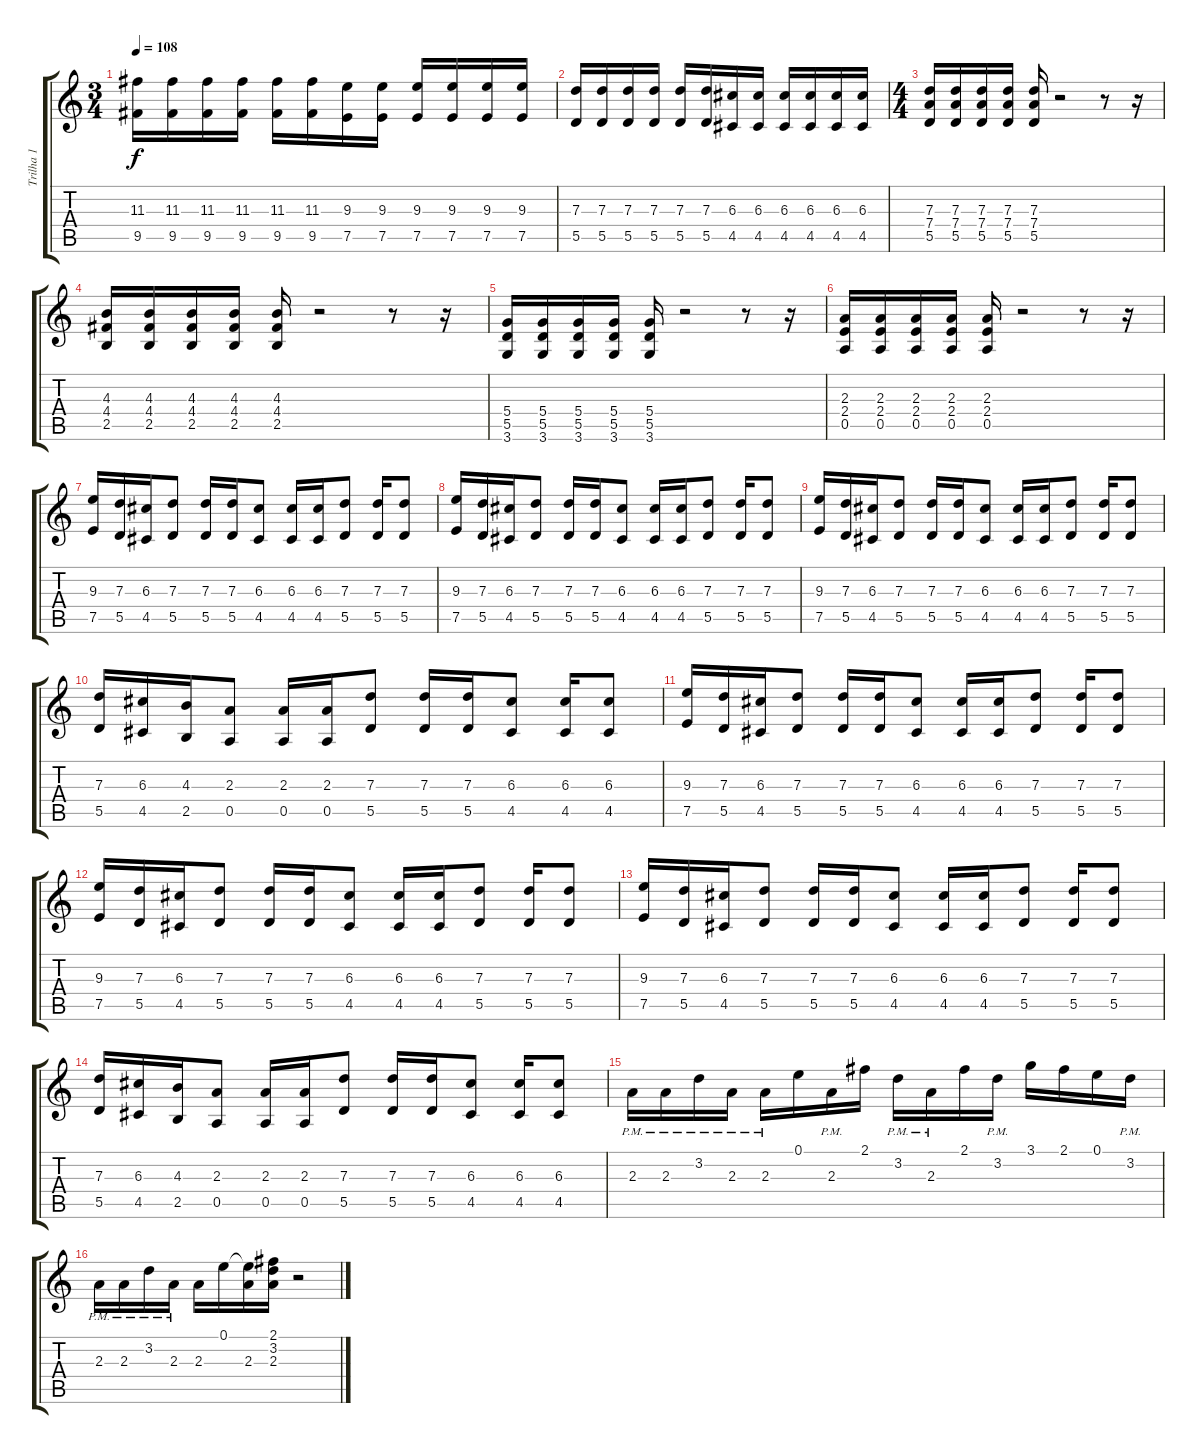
\track ("Trilha 1" "Trilha 1") {instrument overdrivenguitar}
\staff {score tabs}
\tuning (E4 B3 G3 D3 A2 E2) {hide}
\ts (3 4)
\tempo 108
\clef g2
\ks c
(11.3 9.5).16{dy f} (11.3 9.5).16 (11.3 9.5).16 (11.3 9.5).16 (11.3 9.5).16 (11.3 9.5).16 (9.3 7.5).16 (9.3 7.5).16 (9.3 7.5).16 (9.3 7.5).16 (9.3 7.5).16 (9.3 7.5).16 |
(7.3 5.5).16 (7.3 5.5).16 (7.3 5.5).16 (7.3 5.5).16 (7.3 5.5).16 (7.3 5.5).16 (6.3 4.5).16 (6.3 4.5).16 (6.3 4.5).16 (6.3 4.5).16 (6.3 4.5).16 (6.3 4.5).16 |
\ts (4 4)
(7.3 7.4 5.5).16 (7.3 7.4 5.5).16 (7.3 7.4 5.5).16 (7.3 7.4 5.5).16 (7.3 7.4 5.5).16 r.2 r.8 r.16 |
(4.3 4.4 2.5).16 (4.3 4.4 2.5).16 (4.3 4.4 2.5).16 (4.3 4.4 2.5).16 (4.3 4.4 2.5).16 r.2 r.8 r.16 |
(5.4 5.5 3.6).16 (5.4 5.5 3.6).16 (5.4 5.5 3.6).16 (5.4 5.5 3.6).16 (5.4 5.5 3.6).16 r.2 r.8 r.16 |
(2.3 2.4 0.5).16 (2.3 2.4 0.5).16 (2.3 2.4 0.5).16 (2.3 2.4 0.5).16 (2.3 2.4 0.5).16 r.2 r.8 r.16 |
(9.3 7.5).16 (7.3 5.5).16 (6.3 4.5).16 (7.3 5.5).8 (7.3 5.5).16 (7.3 5.5).16 (6.3 4.5).8 (6.3 4.5).16 (6.3 4.5).16 (7.3 5.5).8 (7.3 5.5).16 (7.3 5.5).8 |
(9.3 7.5).16 (7.3 5.5).16 (6.3 4.5).16 (7.3 5.5).8 (7.3 5.5).16 (7.3 5.5).16 (6.3 4.5).8 (6.3 4.5).16 (6.3 4.5).16 (7.3 5.5).8 (7.3 5.5).16 (7.3 5.5).8 |
(9.3 7.5).16 (7.3 5.5).16 (6.3 4.5).16 (7.3 5.5).8 (7.3 5.5).16 (7.3 5.5).16 (6.3 4.5).8 (6.3 4.5).16 (6.3 4.5).16 (7.3 5.5).8 (7.3 5.5).16 (7.3 5.5).8 |
(7.3 5.5).16 (6.3 4.5).16 (4.3 2.5).16 (2.3 0.5).8 (2.3 0.5).16 (2.3 0.5).16 (7.3 5.5).8 (7.3 5.5).16 (7.3 5.5).16 (6.3 4.5).8 (6.3 4.5).16 (6.3 4.5).8 |
(9.3 7.5).16 (7.3 5.5).16 (6.3 4.5).16 (7.3 5.5).8 (7.3 5.5).16 (7.3 5.5).16 (6.3 4.5).8 (6.3 4.5).16 (6.3 4.5).16 (7.3 5.5).8 (7.3 5.5).16 (7.3 5.5).8 |
(9.3 7.5).16 (7.3 5.5).16 (6.3 4.5).16 (7.3 5.5).8 (7.3 5.5).16 (7.3 5.5).16 (6.3 4.5).8 (6.3 4.5).16 (6.3 4.5).16 (7.3 5.5).8 (7.3 5.5).16 (7.3 5.5).8 |
(9.3 7.5).16 (7.3 5.5).16 (6.3 4.5).16 (7.3 5.5).8 (7.3 5.5).16 (7.3 5.5).16 (6.3 4.5).8 (6.3 4.5).16 (6.3 4.5).16 (7.3 5.5).8 (7.3 5.5).16 (7.3 5.5).8 |
(7.3 5.5).16 (6.3 4.5).16 (4.3 2.5).16 (2.3 0.5).8 (2.3 0.5).16 (2.3 0.5).16 (7.3 5.5).8 (7.3 5.5).16 (7.3 5.5).16 (6.3 4.5).8 (6.3 4.5).16 (6.3 4.5).8 |
2.3{pm}.16 2.3{pm}.16 3.2{pm}.16 2.3{pm}.16 2.3{pm}.16 0.1.16 2.3{pm}.16 2.1.16 3.2{pm}.16 2.3{pm}.16 2.1.16 3.2{pm}.16 3.1.16 2.1.16 0.1.16 3.2{pm}.16 |
2.3{pm}.16 2.3{pm}.16 3.2{pm}.16 2.3{pm}.16 2.3.16 0.1.16 (0.1{t} 2.3).16 (2.1 3.2 2.3).16 r.2
